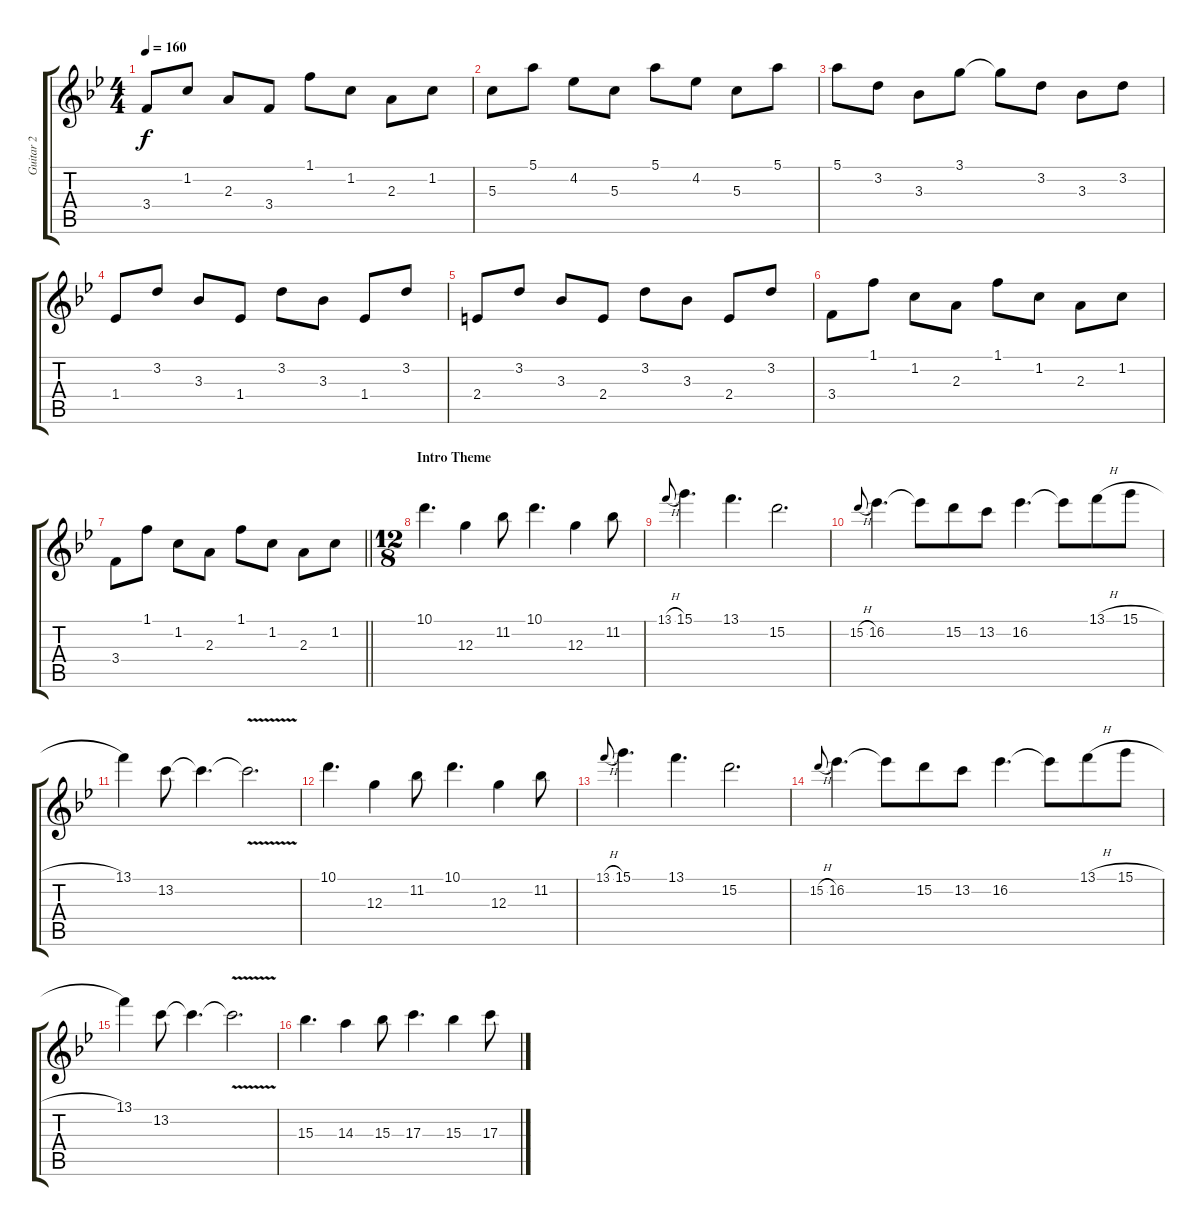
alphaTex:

\track ("Guitar 2" "Guitar 2") {instrument electricguitarjazz}
\staff {score tabs}
\tuning (E4 B3 G3 D3 A2 E2) {hide}
\ts (4 4)
\tempo 160
\clef g2
\ks bb
3.4.8{dy f} 1.2.8 2.3.8 3.4.8 1.1.8 1.2.8 2.3.8 1.2.8 |
5.3.8 5.1.8 4.2.8 5.3.8 5.1.8 4.2.8 5.3.8 5.1.8 |
5.1.8 3.2.8 3.3.8 3.1.8 3.1{t}.8 3.2.8 3.3.8 3.2.8 |
1.4.8 3.2.8 3.3.8 1.4.8 3.2.8 3.3.8 1.4.8 3.2.8 |
2.4.8 3.2.8 3.3.8 2.4.8 3.2.8 3.3.8 2.4.8 3.2.8 |
3.4.8 1.1.8 1.2.8 2.3.8 1.1.8 1.2.8 2.3.8 1.2.8 |
\barLineRight lightlight
3.4.8 1.1.8 1.2.8 2.3.8 1.1.8 1.2.8 2.3.8 1.2.8 |
\ts (12 8)
\section ("" "Intro Theme")
10.1.4{d instrument distortionguitar} 12.3.4 11.2.8 10.1.4{d} 12.3.4 11.2.8 |
13.1{h}.8{gr onbeat} 15.1.4{d} 13.1.4{d} 15.2.2{d} |
15.2{h}.8{gr onbeat} 16.2.4{d} 16.2{t}.8 15.2.8 13.2.8 16.2.4{d} 16.2{t}.8 13.1{h}.8 15.1{h}.8 |
13.1.4 13.2.8 13.2{t}.4{d} 13.2{v t}.2{d} |
10.1.4{d} 12.3.4 11.2.8 10.1.4{d} 12.3.4 11.2.8 |
13.1{h}.8{gr onbeat} 15.1.4{d} 13.1.4{d} 15.2.2{d} |
15.2{h}.8{gr onbeat} 16.2.4{d} 16.2{t}.8 15.2.8 13.2.8 16.2.4{d} 16.2{t}.8 13.1{h}.8 15.1{h}.8 |
13.1.4 13.2.8 13.2{t}.4{d} 13.2{v t}.2{d} |
15.3.4{d} 14.3.4 15.3.8 17.3.4{d} 15.3.4 17.3.8
